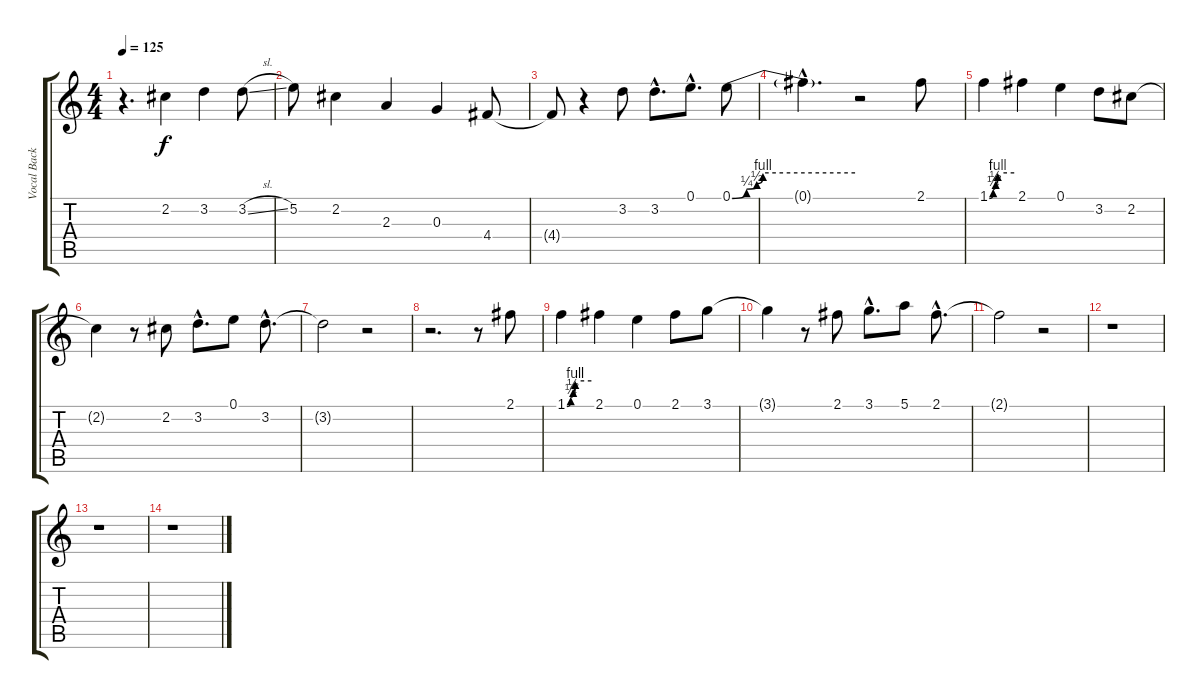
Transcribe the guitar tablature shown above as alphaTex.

\track ("Vocal Backup" "Vocal Back") {instrument distortionguitar}
\staff {score tabs}
\tuning (E4 B3 G3 D3 A2 E2) {hide}
\ts (4 4)
\tempo 125
\clef g2
\ks c
r.4{d dy f} 2.2.4 3.2.4 3.2{sl}.8 |
5.2.8 2.2.4 2.3.4 0.3.4 4.4.8 |
4.4{t}.8 r.4 3.2.8 3.2{hac}.8{d} 0.1{hac}.8{d} 0.1{be (custom 0 0 7 1 12 2 15 4 60 4)}.8 |
0.1{hac t}.4{d} r.2 2.1.8 |
1.1{be (custom 0 0 9 1 15 2 20 4 60 4)}.4 2.1.4 0.1.4 3.2.8 2.2.8 |
2.2{t}.4 r.8 2.2.8 3.2{hac}.8{d} 0.1.8 3.2{hac}.8{d} |
3.2{t}.2 r.2 |
r.2{d} r.8 2.1.8{volume 16} |
1.1{be (custom 0 0 9 1 15 2 20 4 60 4)}.4 2.1.4 0.1.4 2.1.8 3.1.8 |
3.1{t}.4 r.8 2.1.8 3.1{hac}.8{d} 5.1.8 2.1{hac}.8{d} |
2.1{t}.2 r.2 |
r.1 |
r.1 |
r.1
